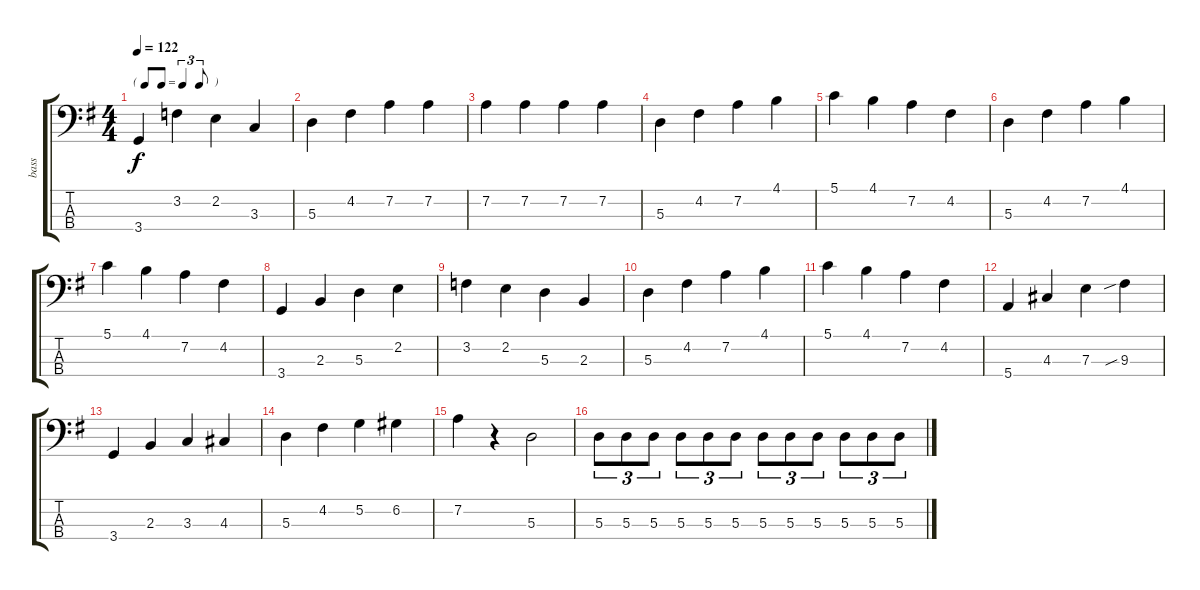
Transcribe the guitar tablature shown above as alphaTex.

\track ("bass" "bass") {instrument electricbassfinger}
\staff {score tabs}
\tuning (G2 D2 A1 E1) {hide}
\ts (4 4)
\tf triplet8th
\tempo 122
\clef f4
\ks g
3.4.4{dy f} 3.2.4 2.2.4 3.3.4 |
5.3.4 4.2.4 7.2.4 7.2.4 |
7.2.4 7.2.4 7.2.4 7.2.4 |
5.3.4 4.2.4 7.2.4 4.1.4 |
5.1.4 4.1.4 7.2.4 4.2.4 |
5.3.4 4.2.4 7.2.4 4.1.4 |
5.1.4 4.1.4 7.2.4 4.2.4 |
3.4.4 2.3.4 5.3.4 2.2.4 |
3.2.4 2.2.4 5.3.4 2.3.4 |
5.3.4 4.2.4 7.2.4 4.1.4 |
5.1.4 4.1.4 7.2.4 4.2.4 |
5.4.4 4.3.4 7.3.4 9.3{sib}.4 |
3.4.4 2.3.4 3.3.4 4.3.4 |
5.3.4 4.2.4 5.2.4 6.2.4 |
7.2.4 r.4 5.3.2 |
5.3.8{tu (3 2)} 5.3.8{tu (3 2)} 5.3.8{tu (3 2)} 5.3.8{tu (3 2)} 5.3.8{tu (3 2)} 5.3.8{tu (3 2)} 5.3.8{tu (3 2)} 5.3.8{tu (3 2)} 5.3.8{tu (3 2)} 5.3.8{tu (3 2)} 5.3.8{tu (3 2)} 5.3.8{tu (3 2)}
